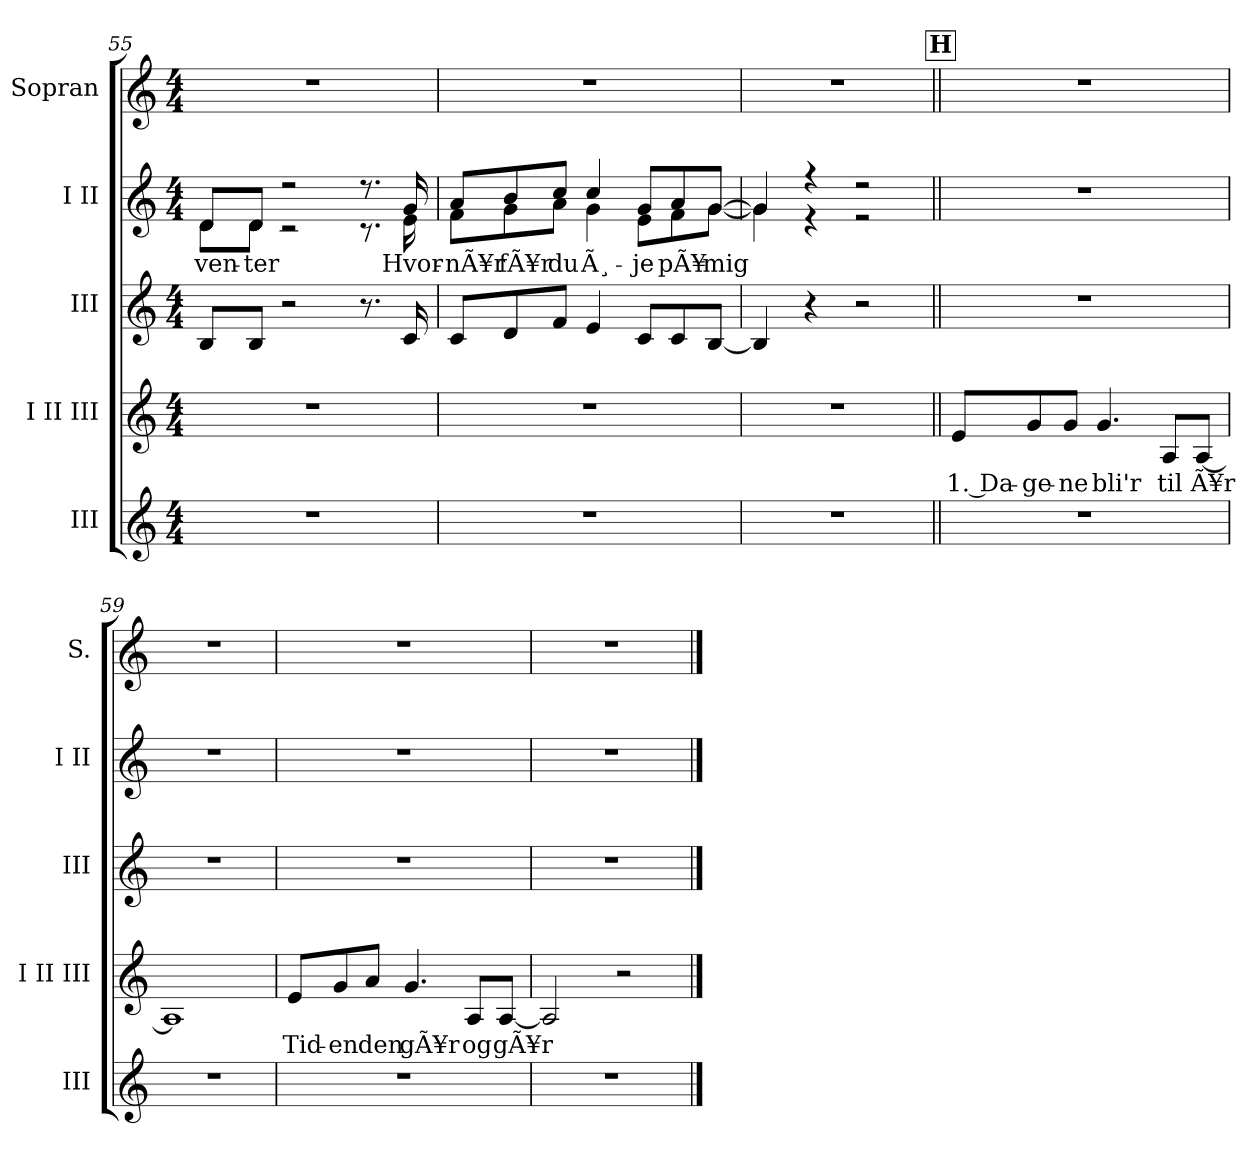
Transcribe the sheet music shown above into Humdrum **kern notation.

**kern	**kern	**text	**kern	**kern	**text	**kern
*part5	*part4	*part4	*part3	*part2	*part2	*part1
*staff5	*staff4	*staff4	*staff3	*staff2	*staff2	*staff1
*I"III	*I"I II III	*	*I"III	*I"I II	*	*I"Sopran
*I'III	*I'I II III	*	*I'III	*I'I II	*	*I'S.
!!LO:LB:g=z
*clefG2	*clefG2	*	*clefG2	*clefG2	*	*clefG2
*k[]	*k[]	*	*k[]	*k[]	*	*k[]
*M4/4	*M4/4	*	*M4/4	*M4/4	*	*M4/4
=55	=55	=55	=55	=55	=55	=55
!	!	!	!	!	!LO:LY:b	!
*	*	*	*	*^	*	*
1r	1r	.	8B/L	8d/L	8d\L	ven-	1r
!	!	!	!	!	!	!LO:LY:b	!
.	.	.	8B/J	8d/J	8d\J	-ter	.
.	.	.	2r	2r	2r	.	.
.	.	.	8.r	8.r	8.r	.	.
!	!	!	!	!	!	!LO:LY:b	!
.	.	.	16c/	16g/	16e\	Hvor-	.
=56	=56	=56	=56	=56	=56	=56	=56
!	!	!	!	!	!	!LO:LY:b	!
1r	1r	.	8c/L	8a/L	8f\L	-nÃ¥r	1r
!	!	!	!	!	!	!LO:LY:b	!
.	.	.	8d/	8b/	8g\	fÃ¥r	.
!	!	!	!	!	!	!LO:LY:b	!
.	.	.	8f/J	8cc/J	8a\J	du	.
!	!	!	!	!	!	!LO:LY:b	!
.	.	.	4e/	4cc/	4g\	Ã¸-	.
!	!	!	!	!	!	!LO:LY:b	!
.	.	.	8c/L	8g/L	8e\L	-je	.
!	!	!	!	!	!	!LO:LY:b	!
.	.	.	8c/	8a/	8f\	pÃ¥	.
!	!	!	!	!	!	!LO:LY:b	!
.	.	.	[8B/J	[8g/J	[8g\J	mig	.
=57	=57	=57	=57	=57	=57	=57	=57
1r	1r	.	4B/]	4g/]	4g\]	.	1r
.	.	.	4r	4r	4r	.	.
.	.	.	2r	2r	2r	.	.
!!LO:LB:g=z
!!LO:REH:place=s1:a:B:fs=14:t=H
=58||	=58||	=58||	=58||	=58||	=58||	=58||	=58||
!	!	!LO:LY:b	!	!	!	!	!
*	*	*	*	*v	*v	*	*
1r	8e/L	1. Da-	1r	1r	.	1r
!	!	!LO:LY:b	!	!	!	!
.	8g/	-ge-	.	.	.	.
!	!	!LO:LY:b	!	!	!	!
.	8g/J	-ne	.	.	.	.
!	!	!LO:LY:b	!	!	!	!
.	4.g/	bli'r	.	.	.	.
!	!	!LO:LY:b	!	!	!	!
.	8A/L	til	.	.	.	.
!	!	!LO:LY:b	!	!	!	!
.	[8A/J	Ã¥r	.	.	.	.
=59	=59	=59	=59	=59	=59	=59
1r	1A]	.	1r	1r	.	1r
=60	=60	=60	=60	=60	=60	=60
!	!	!LO:LY:b	!	!	!	!
1r	8e/L	Tid-	1r	1r	.	1r
!	!	!LO:LY:b	!	!	!	!
.	8g/	-en	.	.	.	.
!	!	!LO:LY:b	!	!	!	!
.	8a/J	den	.	.	.	.
!	!	!LO:LY:b	!	!	!	!
.	4.g/	gÃ¥r	.	.	.	.
!	!	!LO:LY:b	!	!	!	!
.	8A/L	og	.	.	.	.
!	!	!LO:LY:b	!	!	!	!
.	[8A/J	gÃ¥r	.	.	.	.
=61	=61	=61	=61	=61	=61	=61
1r	2A/]	.	1r	1r	.	1r
.	2r	.	.	.	.	.
==	==	==	==	==	==	==
*-	*-	*-	*-	*-	*-	*-
